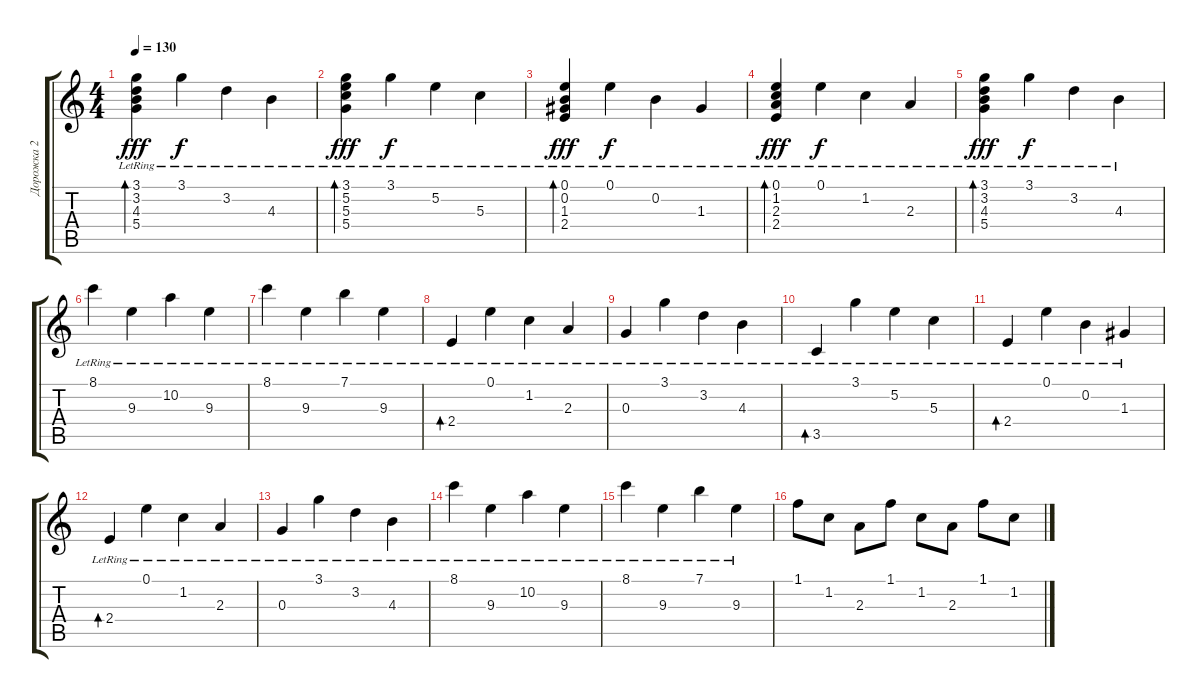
\track ("Дорожка 2" "Дорожка 2") {instrument overdrivenguitar}
\staff {score tabs}
\tuning (E4 B3 G3 D3 A2 E2) {hide}
\ts (4 4)
\tempo 130
\clef g2
\ks c
(3.1{lr} 3.2{lr} 4.3{lr} 5.4{lr}).4{bd 480 dy fff} 3.1{lr}.4{dy f} 3.2{lr}.4 4.3{lr}.4 |
(3.1{lr} 5.2{lr} 5.3{lr} 5.4{lr}).4{bd 480 dy fff} 3.1{lr}.4{dy f} 5.2{lr}.4 5.3{lr}.4 |
(0.1{lr} 0.2{lr} 1.3{lr} 2.4{lr}).4{bd 480 dy fff} 0.1{lr}.4{dy f} 0.2{lr}.4 1.3{lr}.4 |
(0.1{lr} 1.2{lr} 2.3{lr} 2.4{lr}).4{bd 480 dy fff} 0.1{lr}.4{dy f} 1.2{lr}.4 2.3{lr}.4 |
(3.1{lr} 3.2{lr} 4.3{lr} 5.4{lr}).4{bd 480 dy fff} 3.1{lr}.4{dy f} 3.2{lr}.4 4.3{lr}.4 |
8.1{lr}.4 9.3{lr}.4 10.2{lr}.4 9.3{lr}.4 |
8.1{lr}.4 9.3{lr}.4 7.1{lr}.4 9.3{lr}.4 |
2.4{lr}.4{bd 480} 0.1{lr}.4 1.2{lr}.4 2.3{lr}.4 |
0.3{lr}.4 3.1{lr}.4 3.2{lr}.4 4.3{lr}.4 |
3.5{lr}.4{bd 480} 3.1{lr}.4 5.2{lr}.4 5.3{lr}.4 |
2.4{lr}.4{bd 480} 0.1{lr}.4 0.2{lr}.4 1.3{lr}.4 |
2.4{lr}.4{bd 480} 0.1{lr}.4 1.2{lr}.4 2.3{lr}.4 |
0.3{lr}.4 3.1{lr}.4 3.2{lr}.4 4.3{lr}.4 |
8.1{lr}.4 9.3{lr}.4 10.2{lr}.4 9.3{lr}.4 |
8.1{lr}.4 9.3{lr}.4 7.1{lr}.4 9.3{lr}.4 |
1.1.8 1.2.8 2.3.8 1.1.8 1.2.8 2.3.8 1.1.8 1.2.8
